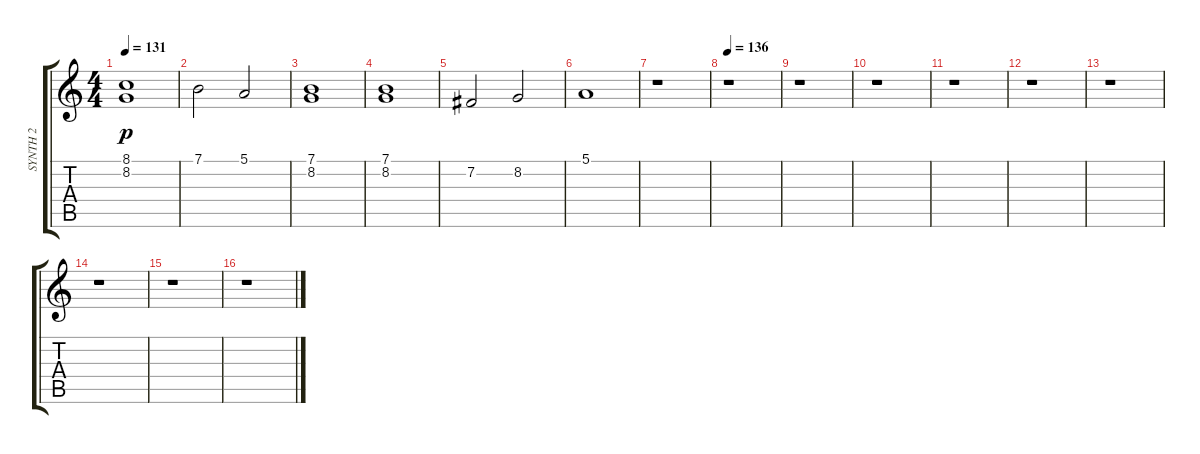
\track ("SYNTH 2" "SYNTH 2") {instrument synthstrings2}
\staff {score tabs}
\tuning (E4 B3 G3 D3 A2 E2) {hide}
\ts (4 4)
\tempo 131
\clef g2
\ks c
(8.1 8.2).1{dy p} |
7.1.2 5.1.2 |
(7.1 8.2).1 |
(7.1 8.2).1 |
7.2.2 8.2.2 |
5.1.1 |
r.1 |
\tempo 136
r.1 |
r.1 |
r.1 |
r.1 |
r.1 |
r.1 |
r.1 |
r.1 |
r.1
